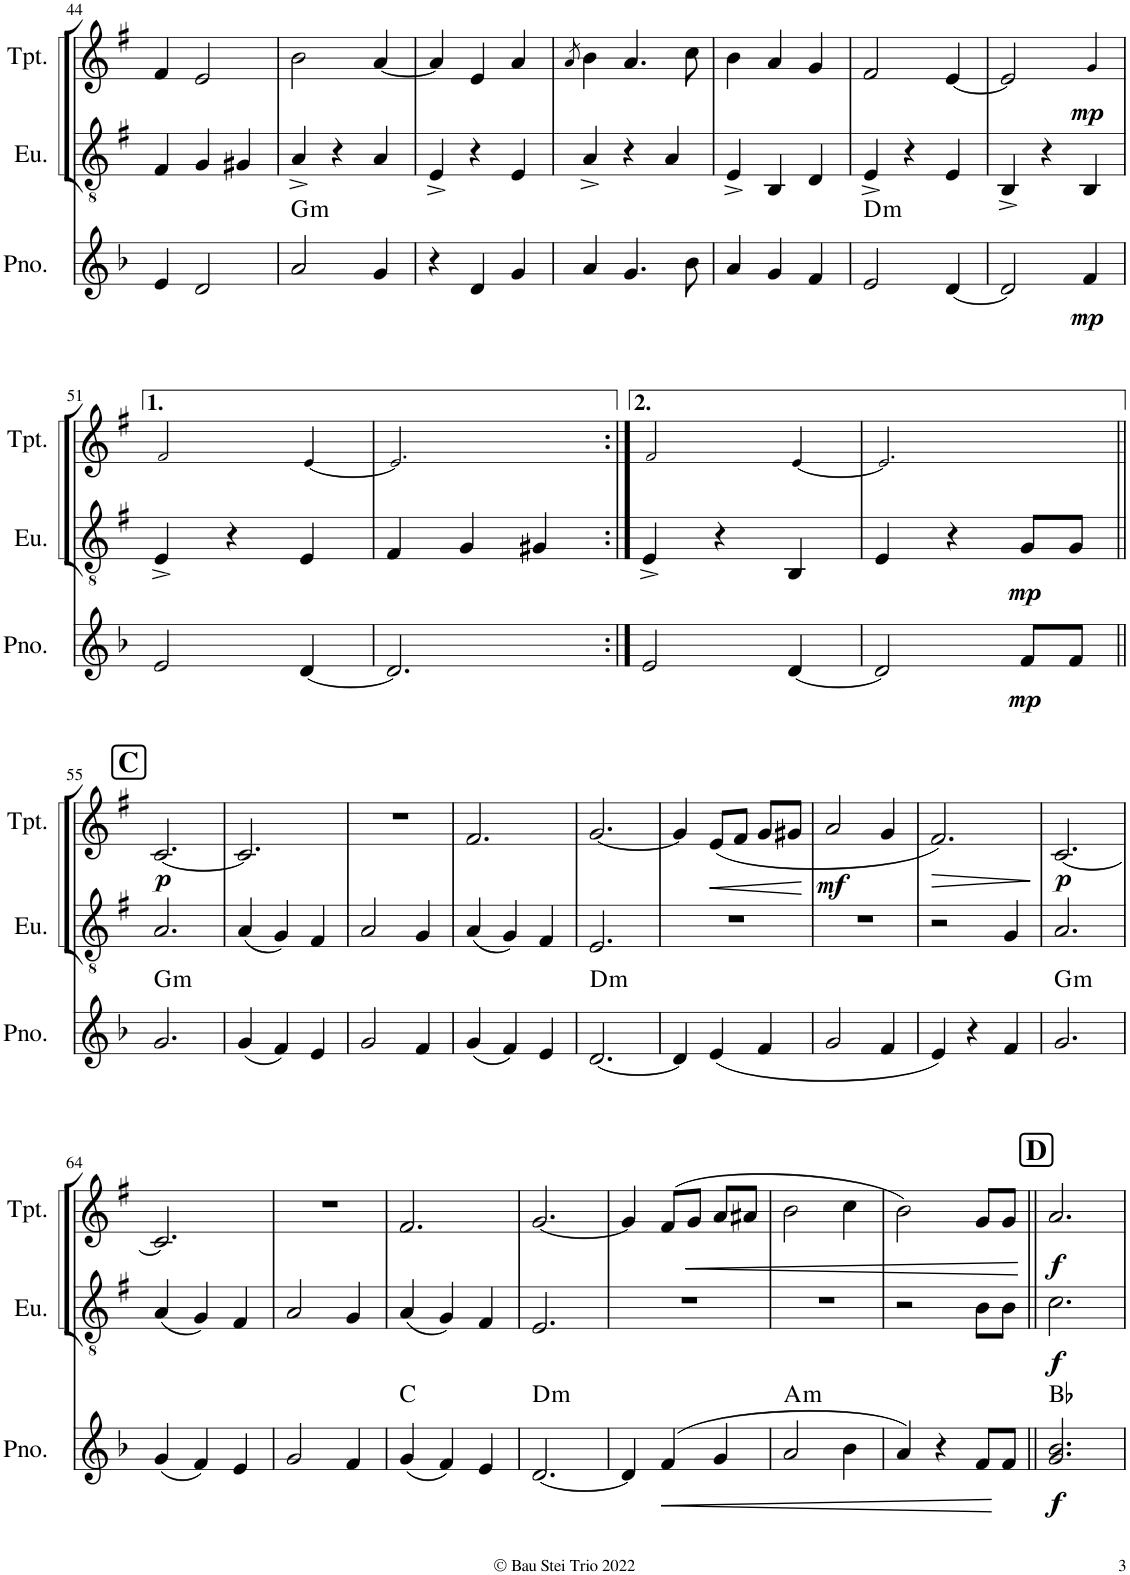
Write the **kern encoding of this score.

**kern	**dynam	**harte	**kern	**dynam	**kern	**dynam
*part3	*part3	*part3	*part2	*part2	*part1	*part1
*staff3	*staff3	*	*staff2	*staff2	*staff1	*staff1
*I"Piano	*	*	*I"Euphonium	*	*I"Trumpet	*
*I'Pno.	*	*	*I'Eu.	*	*I'Tpt.	*
!!LO:PB:g=z
*clefG2	*	*	*clefGv2	*	*clefG2	*
*	*	*	*Trd1c2	*	*Trd1c2	*
*k[b-]	*	*	*k[f#]	*	*k[f#]	*
*M3/4	*	*	*M3/4	*	*M3/4	*
=44	=44	=44	=44	=44	=44	=44
4e/	.	.	4F#/	.	4f#/	.
2d/	.	.	4G/	.	2e/	.
.	.	.	4G#X/	.	.	.
=45	=45	=45	=45	=45	=45	=45
!	!	!LO:H:kt=m	!	!	!	!
2a/	.	G:min	4A^/	.	2b\	.
.	.	.	4r	.	.	.
4g/	.	.	4A/	.	[4a/	.
=46	=46	=46	=46	=46	=46	=46
4r	.	.	4E^/	.	4a/]	.
4d/	.	.	4r	.	4e/	.
4g/	.	.	4E/	.	4a/	.
=47	=47	=47	=47	=47	=47	=47
.	.	.	.	.	8qa/	.
4a/	.	.	4A^/	.	4b\	.
4.g/	.	.	4r	.	4.a/	.
.	.	.	4A/	.	.	.
8b-\	.	.	.	.	8cc\	.
=48	=48	=48	=48	=48	=48	=48
4a/	.	.	4E^/	.	4b\	.
4g/	.	.	4BB/	.	4a/	.
4f/	.	.	4D/	.	4g/	.
=49	=49	=49	=49	=49	=49	=49
!	!	!LO:H:kt=m	!	!	!	!
2e/	.	D:min	4E^/	.	2f#/	.
.	.	.	4r	.	.	.
[4d/	.	.	4E/	.	[4e/	.
=50	=50	=50	=50	=50	=50	=50
2d/]	.	.	4BB^/	.	2e/]	.
.	.	.	4r	.	.	.
!	!LO:DY:b	!	!	!	!	!LO:DY:b
4f/	mp	.	4BB/	.	4g!/	mp
!!LO:LB:g=z
=51	=51	=51	=51	=51	=51	=51
2e/	.	.	4E^/	.	2f#!/	.
.	.	.	4r	.	.	.
[4d/	.	.	4E/	.	[4e!/	.
=52	=52	=52	=52	=52	=52	=52
2.d/]	.	.	4F#/	.	2.e!/]	.
.	.	.	4G/	.	.	.
.	.	.	4G#X/	.	.	.
=53:|!	=53:|!	=53:|!	=53:|!	=53:|!	=53:|!	=53:|!
2e/	.	.	4E^/	.	2f#!/	.
.	.	.	4r	.	.	.
[4d/	.	.	4BB/	.	[4e!/	.
=54	=54	=54	=54	=54	=54	=54
2d/]	.	.	4E/	.	2.e!/]	.
.	.	.	4r	.	.	.
!	!LO:DY:b	!	!	!LO:DY:b	!	!
8f/L	mp	.	8G/L	mp	.	.
8f/J	.	.	8G/J	.	.	.
!!LO:LB:g=z
!!LO:REH:place=s1:a:B:cj:fs=14:t=C
=55||	=55||	=55||	=55||	=55||	=55||	=55||
!	!	!LO:H:kt=m	!	!	!	!LO:DY:b
2.g/	.	G:min	2.A/	.	[2.c/	p
=56	=56	=56	=56	=56	=56	=56
(4g/	.	.	(4A/	.	2.c/]	.
4f/)	.	.	4G/)	.	.	.
4e/	.	.	4F#/	.	.	.
=57	=57	=57	=57	=57	=57	=57
2g/	.	.	2A/	.	2.r	.
4f/	.	.	4G/	.	.	.
=58	=58	=58	=58	=58	=58	=58
(4g/	.	.	(4A/	.	2.f#/	.
4f/)	.	.	4G/)	.	.	.
4e/	.	.	4F#/	.	.	.
=59	=59	=59	=59	=59	=59	=59
!	!	!LO:H:kt=m	!	!	!	!
[2.d/	.	D:min	2.E/	.	[2.g/	.
=60	=60	=60	=60	=60	=60	=60
4d/]	.	.	2.r	.	4g/]	.
!	!	!	!	!	!	!LO:HP:b
(4e/	.	.	.	.	(8e/L	<
.	.	.	.	.	8f#/J	.
4f/	.	.	.	.	8g/L	.
.	.	.	.	.	8g#X/J	.
.	.	.	.	.	.	[
=61	=61	=61	=61	=61	=61	=61
!	!	!	!	!	!	!LO:DY:b
2g/	.	.	2.r	.	2a/	mf
4f/	.	.	.	.	4g/	.
=62	=62	=62	=62	=62	=62	=62
!	!	!	!	!	!	!LO:HP:b
4e/)	.	.	2r	.	2.f#/)	>
4r	.	.	.	.	.	.
4f/	.	.	4G/	.	.	.
.	.	.	.	.	.	]
=63	=63	=63	=63	=63	=63	=63
!	!	!LO:H:kt=m	!	!	!	!LO:DY:b
2.g/	.	G:min	2.A/	.	[2.c/	p
!!LO:LB:g=z
=64	=64	=64	=64	=64	=64	=64
(4g/	.	.	(4A/	.	2.c/]	.
4f/)	.	.	4G/)	.	.	.
4e/	.	.	4F#/	.	.	.
=65	=65	=65	=65	=65	=65	=65
2g/	.	.	2A/	.	2.r	.
4f/	.	.	4G/	.	.	.
=66	=66	=66	=66	=66	=66	=66
(4g/	.	C:maj	(4A/	.	2.f#/	.
4f/)	.	.	4G/)	.	.	.
4e/	.	.	4F#/	.	.	.
=67	=67	=67	=67	=67	=67	=67
!	!	!LO:H:kt=m	!	!	!	!
[2.d/	.	D:min	2.E/	.	[2.g/	.
=68	=68	=68	=68	=68	=68	=68
4d/]	.	.	2.r	.	4g/]	.
!	!LO:HP:b	!	!	!	!	!
(4f/	<	.	.	.	(8f#/L	.
!	!	!	!	!	!	!LO:HP:b
.	.	.	.	.	8g/J	<
4g/	.	.	.	.	8a/L	.
.	.	.	.	.	8a#X/J	.
=69	=69	=69	=69	=69	=69	=69
!	!	!LO:H:kt=m	!	!	!	!
2a/	.	A:min	2.r	.	2b\	.
4b-\	.	.	.	.	4cc\	.
=70	=70	=70	=70	=70	=70	=70
4a/)	.	.	2r	.	2b\)	.
4r	.	.	.	.	.	.
8f/L	.	.	8B\L	.	8g/L	.
8f/J	[	.	8B\J	.	8g/J	.
.	.	.	.	.	.	[
!!LO:REH:place=s1:a:B:cj:fs=14:t=D
=71||	=71||	=71||	=71||	=71||	=71||	=71||
!	!LO:DY:b	!	!	!LO:DY:b	!	!LO:DY:b
2.g/ 2.b-/	f	Bb:maj	2.c\	f	2.a/	f
=	=	=	=	=	=	=
*-	*-	*-	*-	*-	*-	*-
